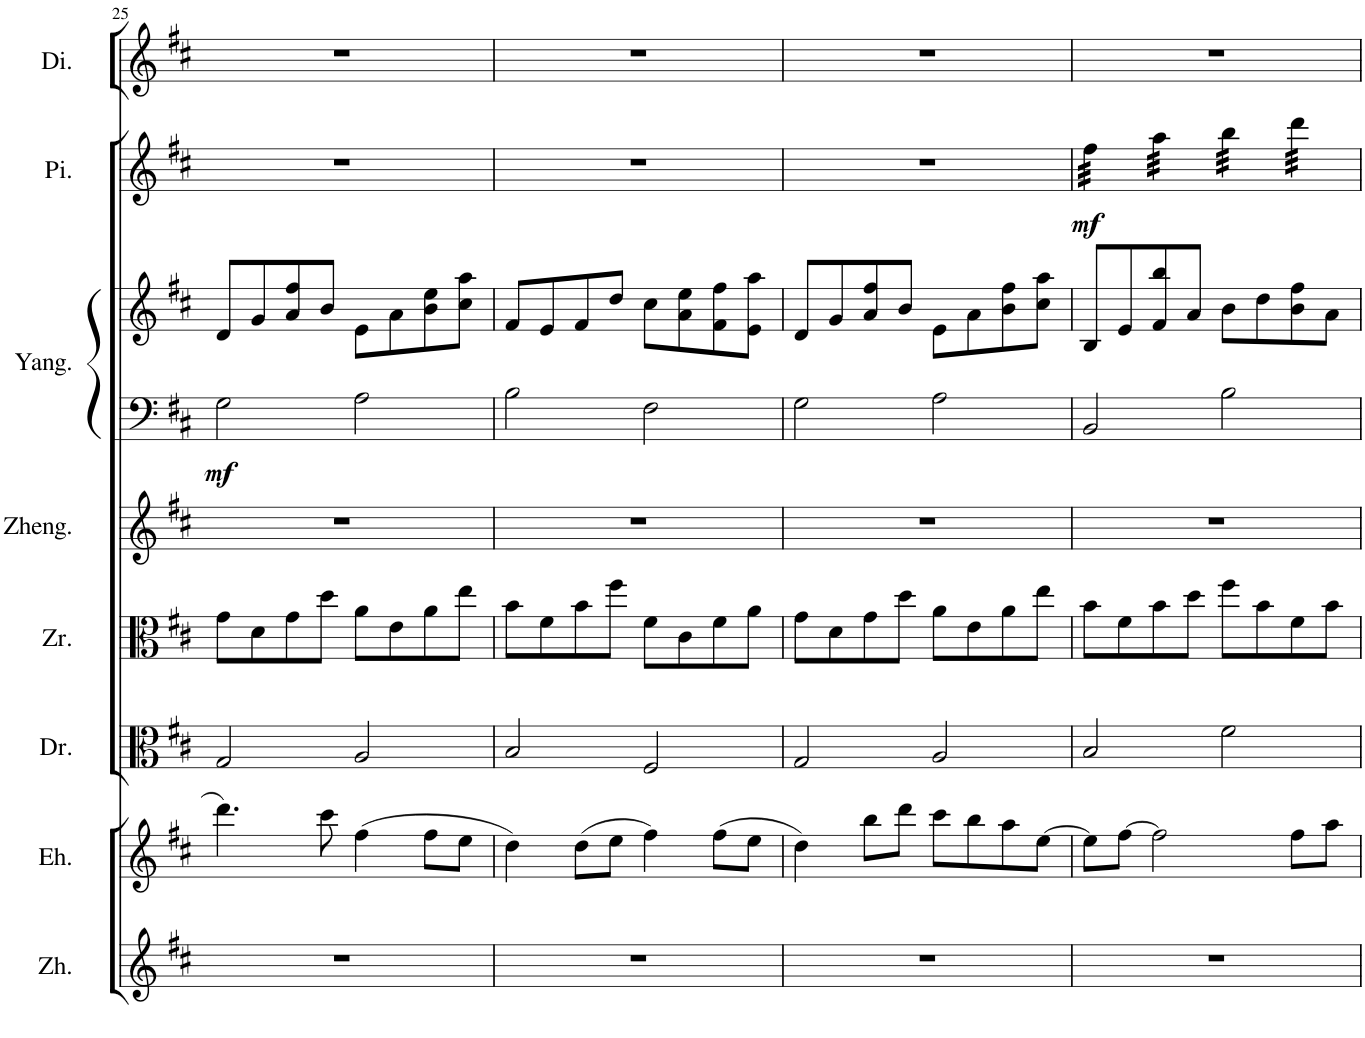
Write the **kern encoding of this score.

**kern	**kern	**kern	**kern	**kern	**kern	**kern	**dynam	**kern	**dynam	**kern
*part8	*part7	*part6	*part5	*part4	*part3	*part3	*part3	*part2	*part2	*part1
*staff9	*staff8	*staff7	*staff6	*staff5	*staff4	*staff3	*staff3/4	*staff2	*staff2	*staff1
*I"中胡	*I"二胡	*I"大阮	*I"中阮	*I"古筝	*I"扬琴	*	*	*I"琵琶	*	*I"笛箫
!!LO:PB:g=z
*clefG2	*clefG2	*clefC3	*clefC3	*clefG2	*clefF4	*clefG2	*	*clefG2	*	*clefG2
*	*	*Trd7c12	*	*	*	*	*	*	*	*Trd-7c-12
*k[f#c#]	*k[f#c#]	*k[f#c#]	*k[f#c#]	*k[f#c#]	*k[f#c#]	*k[f#c#]	*	*k[f#c#]	*	*k[f#c#]
*M4/4	*M4/4	*M4/4	*M4/4	*M4/4	*M4/4	*M4/4	*	*M4/4	*	*M4/4
=25	=25	=25	=25	=25	=25	=25	=25	=25	=25	=25
!	!	!	!	!	!	!	!LO:DY:b=2	!	!	!
1r	4.ddd\	2G/	8g\L	1r	2G\	8d/L	mf	1r	.	1r
.	.	.	8d\	.	.	8g/	.	.	.	.
.	.	.	8g\	.	.	8a/ 8ff#/	.	.	.	.
.	8ccc#\	.	8dd\J	.	.	8b/J	.	.	.	.
.	(4ff#\	2A/	8a\L	.	2A\	8e\L	.	.	.	.
.	.	.	8e\	.	.	8a\	.	.	.	.
.	8ff#\L	.	8a\	.	.	8b\ 8ee\	.	.	.	.
.	8ee\J	.	8ee\J	.	.	8cc#\ 8aa\J	.	.	.	.
=26	=26	=26	=26	=26	=26	=26	=26	=26	=26	=26
1r	4dd\)	2B/	8b\L	1r	2B\	8f#/L	.	1r	.	1r
.	.	.	8f#\	.	.	8e/	.	.	.	.
.	(8dd\L	.	8b\	.	.	8f#/	.	.	.	.
.	8ee\J	.	8ff#\J	.	.	8dd/J	.	.	.	.
.	4ff#\)	2F#/	8f#\L	.	2F#\	8cc#\L	.	.	.	.
.	.	.	8c#\	.	.	8a\ 8ee\	.	.	.	.
.	(8ff#\L	.	8f#\	.	.	8f#\ 8ff#\	.	.	.	.
.	8ee\J	.	8a\J	.	.	8e\ 8aa\J	.	.	.	.
=27	=27	=27	=27	=27	=27	=27	=27	=27	=27	=27
1r	4dd\)	2G/	8g\L	1r	2G\	8d/L	.	1r	.	1r
.	.	.	8d\	.	.	8g/	.	.	.	.
.	8bb\L	.	8g\	.	.	8a/ 8ff#/	.	.	.	.
.	8ddd\J	.	8dd\J	.	.	8b/J	.	.	.	.
.	8ccc#\L	2A/	8a\L	.	2A\	8e\L	.	.	.	.
.	8bb\	.	8e\	.	.	8a\	.	.	.	.
.	8aa\	.	8a\	.	.	8b\ 8ff#\	.	.	.	.
.	[8ee\J	.	8ee\J	.	.	8cc#\ 8aa\J	.	.	.	.
=28	=28	=28	=28	=28	=28	=28	=28	=28	=28	=28
!	!	!	!	!	!	!	!	!	!LO:DY:b	!
*	*	*	*	*	*	*	*	*tremolo	*	*
1r	8ee\L]	2B/	8b\L	1r	2BB/	8B/L	.	32ff#\LLL	mf	1r
.	.	.	.	.	.	.	.	32ff#\	.	.
.	.	.	.	.	.	.	.	32ff#\	.	.
.	.	.	.	.	.	.	.	32ff#\	.	.
.	[8ff#\J	.	8f#\	.	.	8e/	.	32ff#\	.	.
.	.	.	.	.	.	.	.	32ff#\	.	.
.	.	.	.	.	.	.	.	32ff#\	.	.
.	.	.	.	.	.	.	.	32ff#\JJJ	.	.
.	2ff#\]	.	8b\	.	.	8f#/ 8bb/	.	32aa\LLL	.	.
.	.	.	.	.	.	.	.	32aa\	.	.
.	.	.	.	.	.	.	.	32aa\	.	.
.	.	.	.	.	.	.	.	32aa\	.	.
.	.	.	8dd\J	.	.	8a/J	.	32aa\	.	.
.	.	.	.	.	.	.	.	32aa\	.	.
.	.	.	.	.	.	.	.	32aa\	.	.
.	.	.	.	.	.	.	.	32aa\JJJ	.	.
.	.	2f#\	8ff#\L	.	2B\	8b\L	.	32bb\LLL	.	.
.	.	.	.	.	.	.	.	32bb\	.	.
.	.	.	.	.	.	.	.	32bb\	.	.
.	.	.	.	.	.	.	.	32bb\	.	.
.	.	.	8b\	.	.	8dd\	.	32bb\	.	.
.	.	.	.	.	.	.	.	32bb\	.	.
.	.	.	.	.	.	.	.	32bb\	.	.
.	.	.	.	.	.	.	.	32bb\JJJ	.	.
.	8ff#\L	.	8f#\	.	.	8b\ 8ff#\	.	32ddd\LLL	.	.
.	.	.	.	.	.	.	.	32ddd\	.	.
.	.	.	.	.	.	.	.	32ddd\	.	.
.	.	.	.	.	.	.	.	32ddd\	.	.
.	8aa\J	.	8b\J	.	.	8a\J	.	32ddd\	.	.
.	.	.	.	.	.	.	.	32ddd\	.	.
.	.	.	.	.	.	.	.	32ddd\	.	.
.	.	.	.	.	.	.	.	32ddd\JJJ	.	.
*	*	*	*	*	*	*	*	*Xtremolo	*	*
=	=	=	=	=	=	=	=	=	=	=
*-	*-	*-	*-	*-	*-	*-	*-	*-	*-	*-
